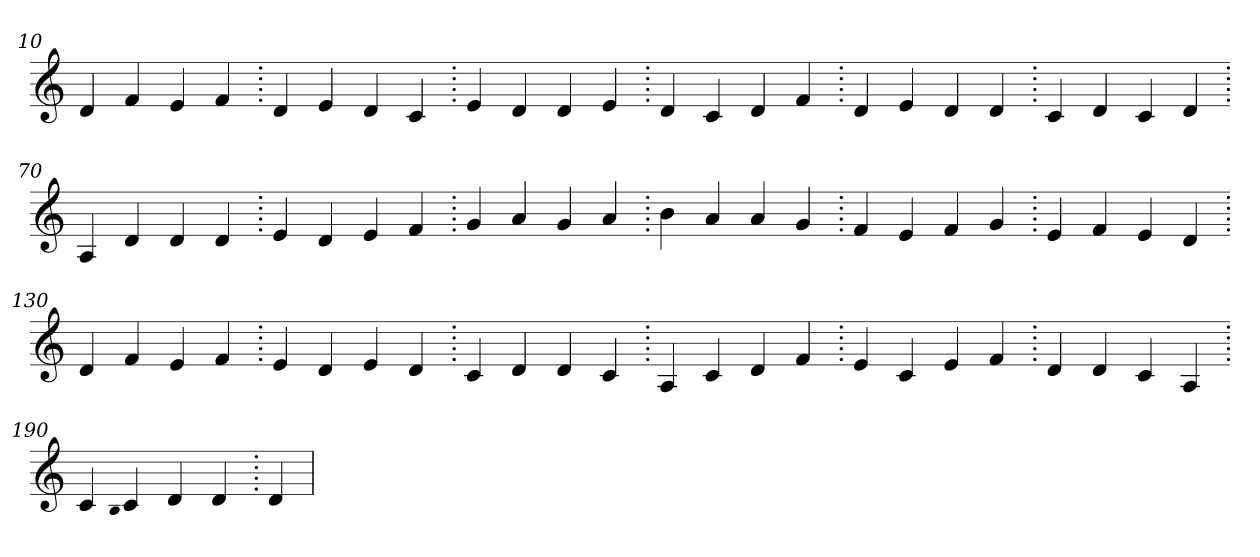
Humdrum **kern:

**kern
*part1
*staff1
*clefG2
=10.
4d
4f
4e
4f
=20.
4d
4e
4d
4c
=30.
4e
4d
4d
4e
=40.
4d
4c
4d
4f
=50.
4d
4e
4d
4d
=60.
4c
4d
4c
4d
=70.
4A
4d
4d
4d
=80.
4e
4d
4e
4f
=90.
4g
4a
4g
4a
=100.
4b
4a
4a
4g
=110.
4f
4e
4f
4g
=120.
4e
4f
4e
4d
=130.
4d
4f
4e
4f
=140.
4e
4d
4e
4d
=150.
4c
4d
4d
4c
=160.
4A
4c
4d
4f
=170.
4e
4c
4e
4f
=180.
4d
4d
4c
4A
=190.
4c
qqB
4c
4d
4d
=200.
4d
=
*-
